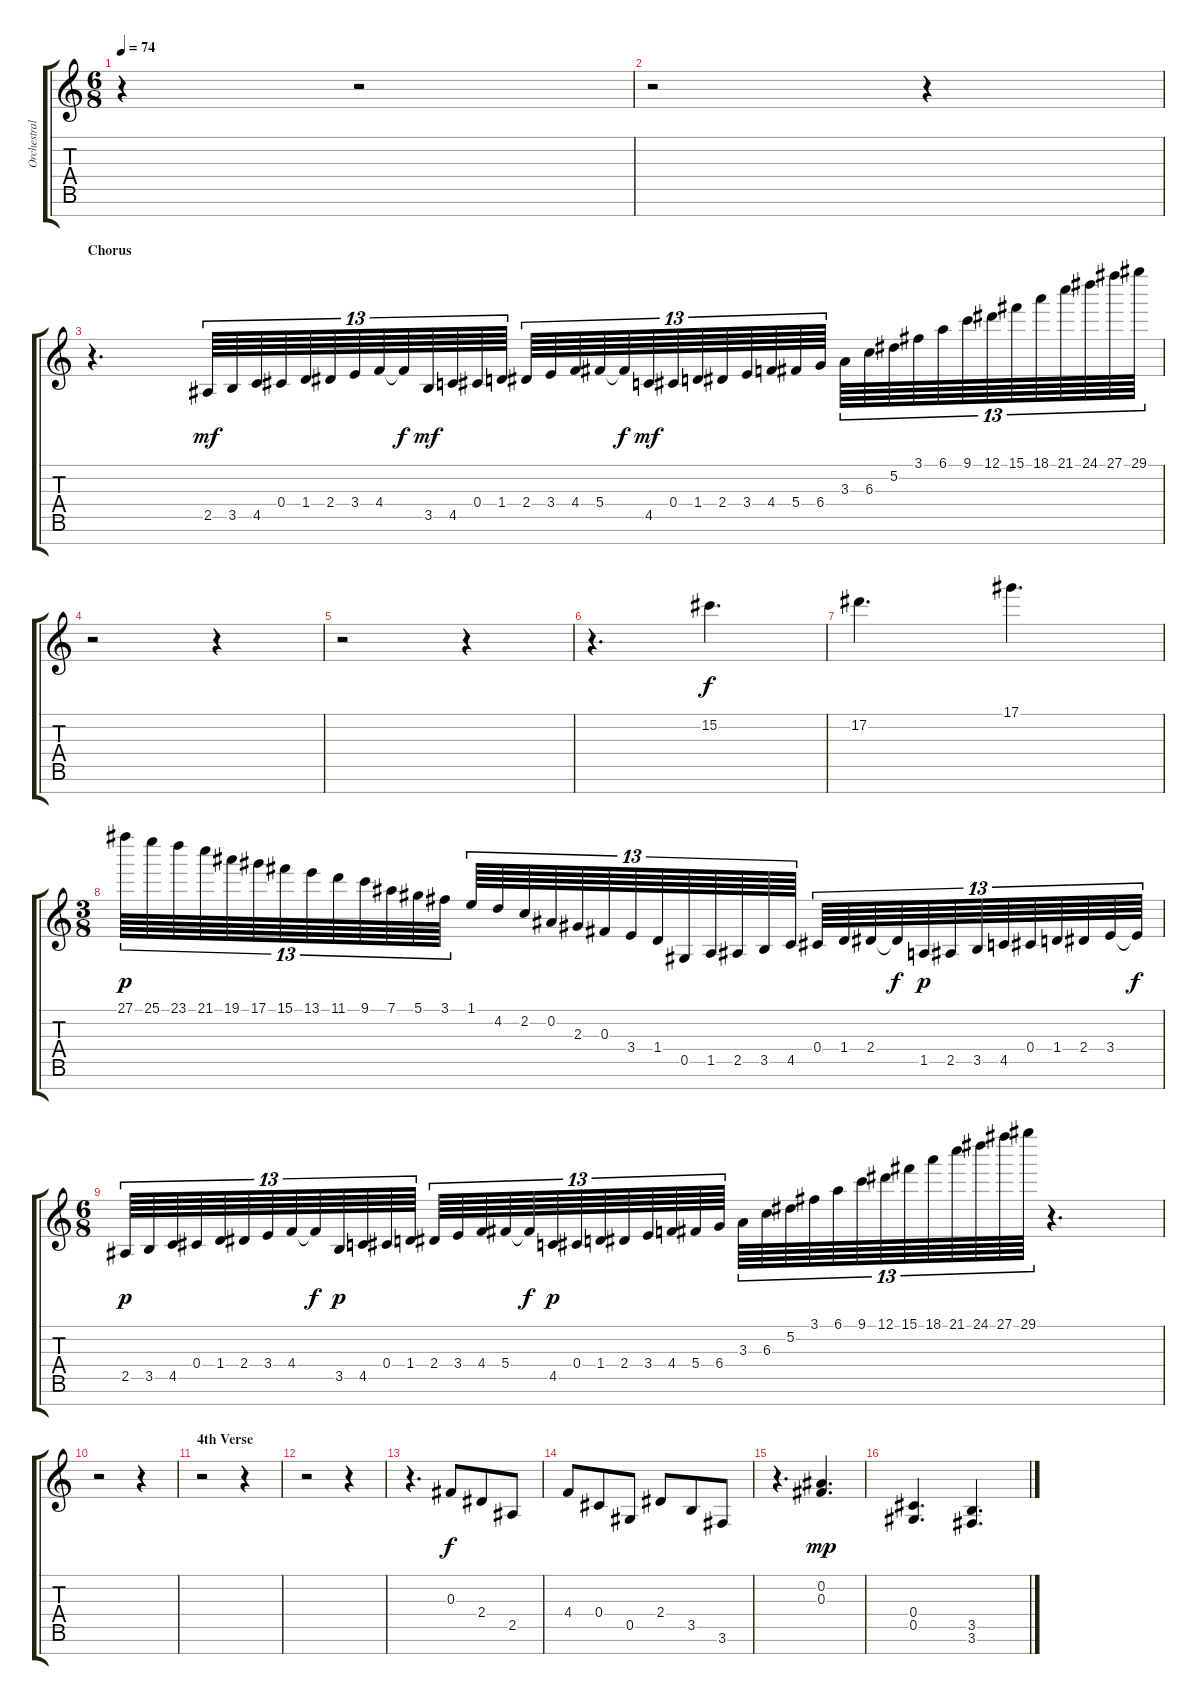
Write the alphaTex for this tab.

\track ("Orchestral Harp (SF Symphony)" "Orchestral") {instrument orchestralharp}
\staff {score tabs}
\tuning (Eb5 Bb4 Gb4 Db4 Ab3 Eb3 Bb2) {hide}
\ts (6 8)
\tempo 74
\clef g2
\ks c
r.4{dy f} r.2 |
r.2 r.4 |
\section ("" "Chorus")
r.4{d} 2.5.64{tu (13 8) dy mf} 3.5.64{tu (13 8)} 4.5.64{tu (13 8)} 0.4.64{tu (13 8)} 1.4.64{tu (13 8)} 2.4.64{tu (13 8)} 3.4.64{tu (13 8)} 4.4.64{tu (13 8)} 4.4{t}.64{tu (13 8) dy f} 3.5.64{tu (13 8) dy mf} 4.5.64{tu (13 8)} 0.4.64{tu (13 8)} 1.4.64{tu (13 8)} 2.4.64{tu (13 8)} 3.4.64{tu (13 8)} 4.4.64{tu (13 8)} 5.4.64{tu (13 8)} 5.4{t}.64{tu (13 8) dy f} 4.5.64{tu (13 8) dy mf} 0.4.64{tu (13 8)} 1.4.64{tu (13 8)} 2.4.64{tu (13 8)} 3.4.64{tu (13 8)} 4.4.64{tu (13 8)} 5.4.64{tu (13 8)} 6.4.64{tu (13 8)} 3.3.64{tu (13 8)} 6.3.64{tu (13 8)} 5.2.64{tu (13 8)} 3.1.64{tu (13 8)} 6.1.64{tu (13 8)} 9.1.64{tu (13 8)} 12.1.64{tu (13 8)} 15.1.64{tu (13 8)} 18.1.64{tu (13 8)} 21.1.64{tu (13 8)} 24.1.64{tu (13 8)} 27.1.64{tu (13 8)} 29.1.64{tu (13 8)} |
r.2 r.4 |
r.2 r.4 |
r.4{d} 15.2.4{d dy f} |
17.2.4{d} 17.1.4{d} |
\ts (3 8)
27.1.64{tu (13 8) dy p} 25.1.64{tu (13 8)} 23.1.64{tu (13 8)} 21.1.64{tu (13 8)} 19.1.64{tu (13 8)} 17.1.64{tu (13 8)} 15.1.64{tu (13 8)} 13.1.64{tu (13 8)} 11.1.64{tu (13 8)} 9.1.64{tu (13 8)} 7.1.64{tu (13 8)} 5.1.64{tu (13 8)} 3.1.64{tu (13 8)} 1.1.64{tu (13 8)} 4.2.64{tu (13 8)} 2.2.64{tu (13 8)} 0.2.64{tu (13 8)} 2.3.64{tu (13 8)} 0.3.64{tu (13 8)} 3.4.64{tu (13 8)} 1.4.64{tu (13 8)} 0.5.64{tu (13 8)} 1.5.64{tu (13 8)} 2.5.64{tu (13 8)} 3.5.64{tu (13 8)} 4.5.64{tu (13 8)} 0.4.64{tu (13 8)} 1.4.64{tu (13 8)} 2.4.64{tu (13 8)} 2.4{t}.64{tu (13 8) dy f} 1.5.64{tu (13 8) dy p} 2.5.64{tu (13 8)} 3.5.64{tu (13 8)} 4.5.64{tu (13 8)} 0.4.64{tu (13 8)} 1.4.64{tu (13 8)} 2.4.64{tu (13 8)} 3.4.64{tu (13 8)} 3.4{t}.64{tu (13 8) dy f} |
\ts (6 8)
2.5.64{tu (13 8) dy p} 3.5.64{tu (13 8)} 4.5.64{tu (13 8)} 0.4.64{tu (13 8)} 1.4.64{tu (13 8)} 2.4.64{tu (13 8)} 3.4.64{tu (13 8)} 4.4.64{tu (13 8)} 4.4{t}.64{tu (13 8) dy f} 3.5.64{tu (13 8) dy p} 4.5.64{tu (13 8)} 0.4.64{tu (13 8)} 1.4.64{tu (13 8)} 2.4.64{tu (13 8)} 3.4.64{tu (13 8)} 4.4.64{tu (13 8)} 5.4.64{tu (13 8)} 5.4{t}.64{tu (13 8) dy f} 4.5.64{tu (13 8) dy p} 0.4.64{tu (13 8)} 1.4.64{tu (13 8)} 2.4.64{tu (13 8)} 3.4.64{tu (13 8)} 4.4.64{tu (13 8)} 5.4.64{tu (13 8)} 6.4.64{tu (13 8)} 3.3.64{tu (13 8)} 6.3.64{tu (13 8)} 5.2.64{tu (13 8)} 3.1.64{tu (13 8)} 6.1.64{tu (13 8)} 9.1.64{tu (13 8)} 12.1.64{tu (13 8)} 15.1.64{tu (13 8)} 18.1.64{tu (13 8)} 21.1.64{tu (13 8)} 24.1.64{tu (13 8)} 27.1.64{tu (13 8)} 29.1.64{tu (13 8)} r.4{d} |
r.2 r.4 |
\section ("" "4th Verse")
r.2 r.4 |
r.2 r.4 |
r.4{d} 0.3.8{dy f} 2.4.8 2.5.8 |
4.4.8 0.4.8 0.5.8 2.4.8 3.5.8 3.6.8 |
r.4{d} (0.2 0.3).4{d dy mp} |
(0.4 0.5).4{d} (3.5 3.6).4{d}
